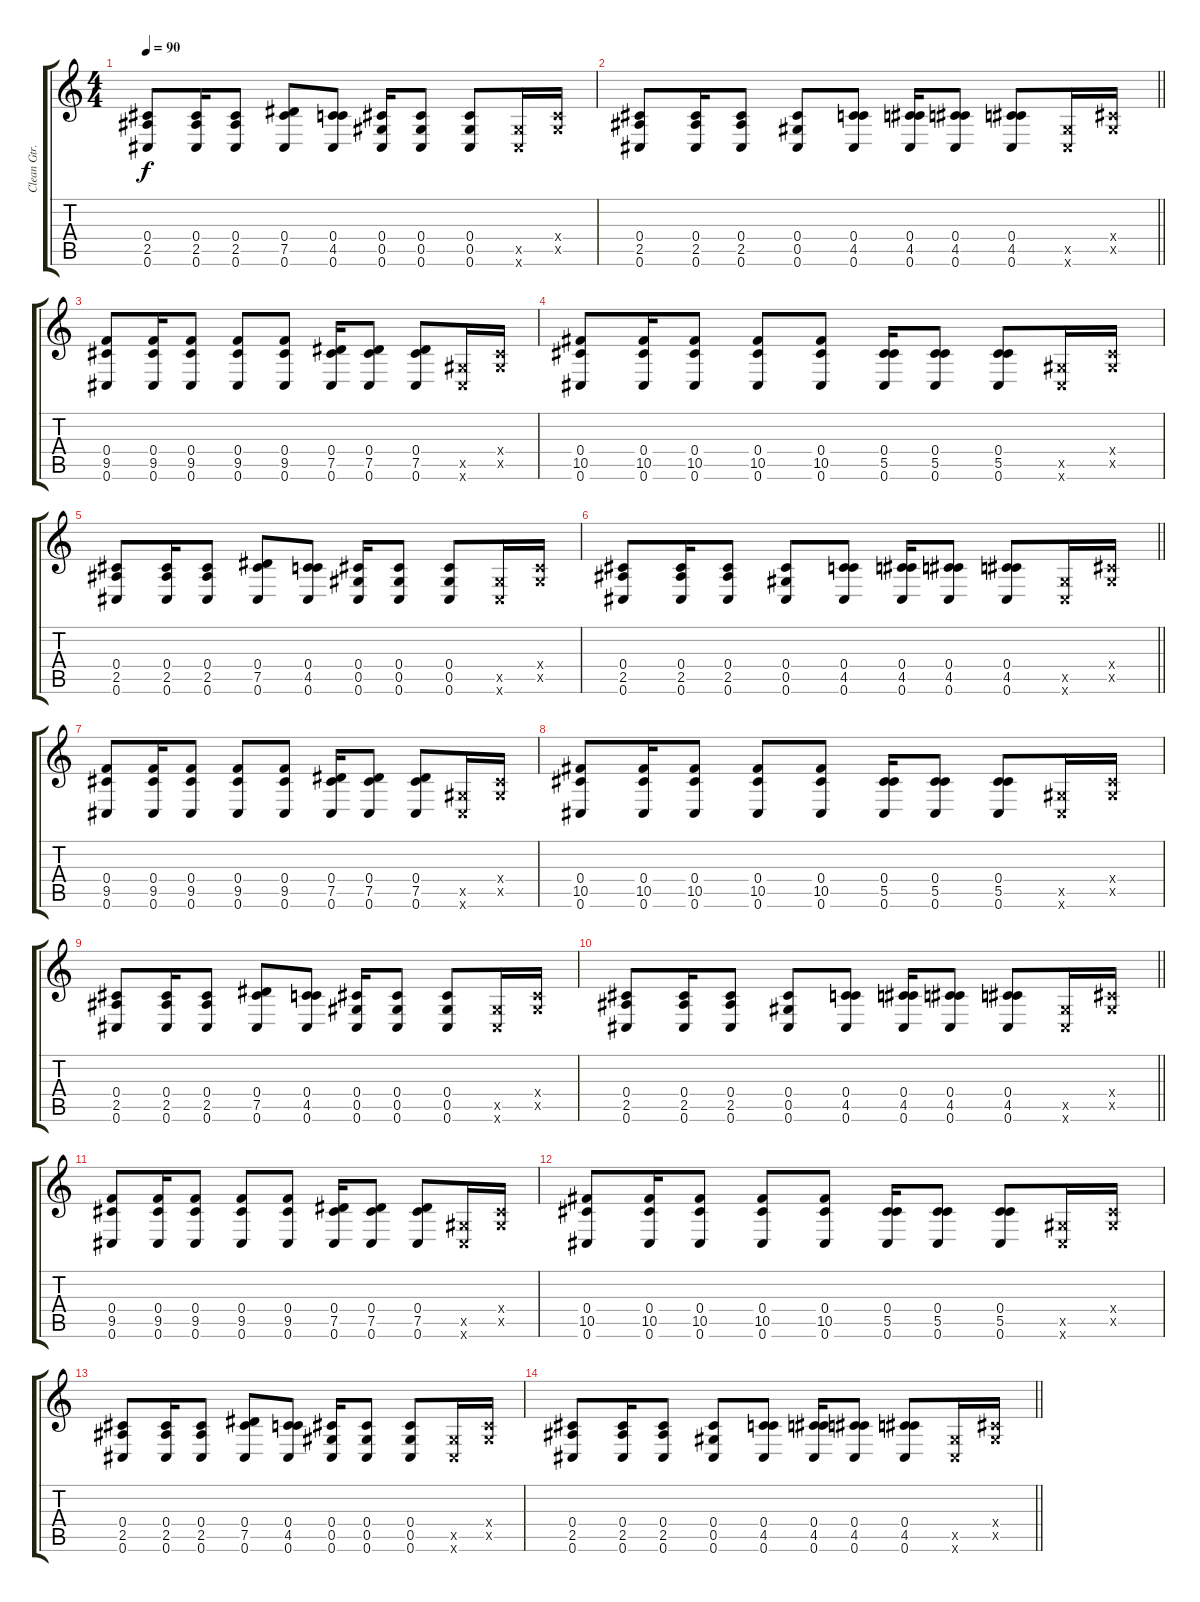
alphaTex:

\track ("Clean Gtr. 1" "Clean Gtr.") {instrument electricguitarmuted}
\staff {score tabs}
\tuning (Eb4 Bb3 Gb3 Db3 Ab2 Db2) {hide}
\ts (4 4)
\tempo 90
\clef g2
\ks c
(0.4 2.5 0.6).8{dy f} (0.4 2.5 0.6).16 (0.4 2.5 0.6).8 (0.4 7.5 0.6).8 (0.4 4.5 0.6).8 (0.4 0.5 0.6).16 (0.4 0.5 0.6).8 (0.4 0.5 0.6).8 (0.5{x} 0.6{x}).16 (0.4{x} 0.5{x}).16 |
\barLineRight lightlight
(0.4 2.5 0.6).8 (0.4 2.5 0.6).16 (0.4 2.5 0.6).8 (0.4 0.5 0.6).8 (0.4 4.5 0.6).8 (0.4 4.5 0.6).16 (0.4 4.5 0.6).8 (0.4 4.5 0.6).8 (0.5{x} 0.6{x}).16 (0.4{x} 0.5{x}).16 |
(0.4 9.5 0.6).8 (0.4 9.5 0.6).16 (0.4 9.5 0.6).8 (0.4 9.5 0.6).8 (0.4 9.5 0.6).8 (0.4 7.5 0.6).16 (0.4 7.5 0.6).8 (0.4 7.5 0.6).8 (0.5{x} 0.6{x}).16 (0.4{x} 0.5{x}).16 |
(0.4 10.5 0.6).8 (0.4 10.5 0.6).16 (0.4 10.5 0.6).8 (0.4 10.5 0.6).8 (0.4 10.5 0.6).8 (0.4 5.5 0.6).16 (0.4 5.5 0.6).8 (0.4 5.5 0.6).8 (0.5{x} 0.6{x}).16 (0.4{x} 0.5{x}).16 |
(0.4 2.5 0.6).8 (0.4 2.5 0.6).16 (0.4 2.5 0.6).8 (0.4 7.5 0.6).8 (0.4 4.5 0.6).8 (0.4 0.5 0.6).16 (0.4 0.5 0.6).8 (0.4 0.5 0.6).8 (0.5{x} 0.6{x}).16 (0.4{x} 0.5{x}).16 |
\barLineRight lightlight
(0.4 2.5 0.6).8 (0.4 2.5 0.6).16 (0.4 2.5 0.6).8 (0.4 0.5 0.6).8 (0.4 4.5 0.6).8 (0.4 4.5 0.6).16 (0.4 4.5 0.6).8 (0.4 4.5 0.6).8 (0.5{x} 0.6{x}).16 (0.4{x} 0.5{x}).16 |
(0.4 9.5 0.6).8 (0.4 9.5 0.6).16 (0.4 9.5 0.6).8 (0.4 9.5 0.6).8 (0.4 9.5 0.6).8 (0.4 7.5 0.6).16 (0.4 7.5 0.6).8 (0.4 7.5 0.6).8 (0.5{x} 0.6{x}).16 (0.4{x} 0.5{x}).16 |
(0.4 10.5 0.6).8 (0.4 10.5 0.6).16 (0.4 10.5 0.6).8 (0.4 10.5 0.6).8 (0.4 10.5 0.6).8 (0.4 5.5 0.6).16 (0.4 5.5 0.6).8 (0.4 5.5 0.6).8 (0.5{x} 0.6{x}).16 (0.4{x} 0.5{x}).16 |
(0.4 2.5 0.6).8 (0.4 2.5 0.6).16 (0.4 2.5 0.6).8 (0.4 7.5 0.6).8 (0.4 4.5 0.6).8 (0.4 0.5 0.6).16 (0.4 0.5 0.6).8 (0.4 0.5 0.6).8 (0.5{x} 0.6{x}).16 (0.4{x} 0.5{x}).16 |
\barLineRight lightlight
(0.4 2.5 0.6).8 (0.4 2.5 0.6).16 (0.4 2.5 0.6).8 (0.4 0.5 0.6).8 (0.4 4.5 0.6).8 (0.4 4.5 0.6).16 (0.4 4.5 0.6).8 (0.4 4.5 0.6).8 (0.5{x} 0.6{x}).16 (0.4{x} 0.5{x}).16 |
\section ("" "")
(0.4 9.5 0.6).8 (0.4 9.5 0.6).16 (0.4 9.5 0.6).8 (0.4 9.5 0.6).8 (0.4 9.5 0.6).8 (0.4 7.5 0.6).16 (0.4 7.5 0.6).8 (0.4 7.5 0.6).8 (0.5{x} 0.6{x}).16 (0.4{x} 0.5{x}).16 |
(0.4 10.5 0.6).8 (0.4 10.5 0.6).16 (0.4 10.5 0.6).8 (0.4 10.5 0.6).8 (0.4 10.5 0.6).8 (0.4 5.5 0.6).16 (0.4 5.5 0.6).8 (0.4 5.5 0.6).8 (0.5{x} 0.6{x}).16 (0.4{x} 0.5{x}).16 |
(0.4 2.5 0.6).8 (0.4 2.5 0.6).16 (0.4 2.5 0.6).8 (0.4 7.5 0.6).8 (0.4 4.5 0.6).8 (0.4 0.5 0.6).16 (0.4 0.5 0.6).8 (0.4 0.5 0.6).8 (0.5{x} 0.6{x}).16 (0.4{x} 0.5{x}).16 |
\barLineRight lightlight
(0.4 2.5 0.6).8 (0.4 2.5 0.6).16 (0.4 2.5 0.6).8 (0.4 0.5 0.6).8 (0.4 4.5 0.6).8 (0.4 4.5 0.6).16 (0.4 4.5 0.6).8 (0.4 4.5 0.6).8 (0.5{x} 0.6{x}).16 (0.4{x} 0.5{x}).16
